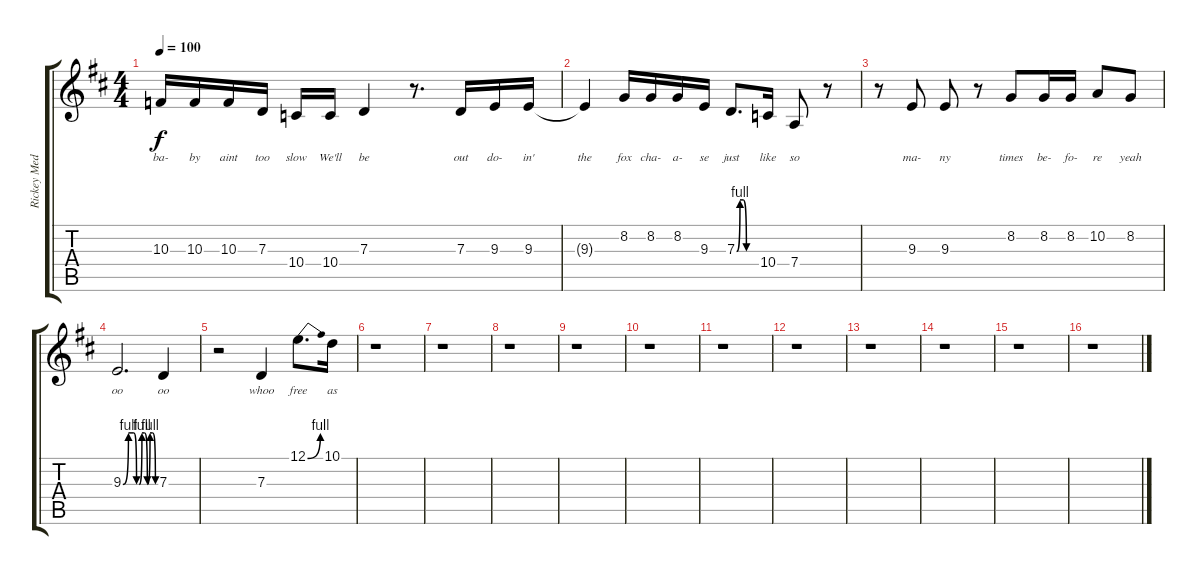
\track ("Rickey Medlocke Vocals" "Rickey Med") {instrument violin}
\staff {score tabs}
\tuning (E4 B3 G3 D3 A2 E2) {hide}
\ts (4 4)
\tempo 100
\clef g2
\ks d
10.3.16{lyrics (0 "ba-") lyrics (1 "") lyrics (2 "") lyrics (3 "") lyrics (4 "") dy f} 10.3.16{lyrics (0 "by") lyrics (1 "") lyrics (2 "") lyrics (3 "") lyrics (4 "")} 10.3.16{lyrics (0 "aint") lyrics (1 "") lyrics (2 "") lyrics (3 "") lyrics (4 "")} 7.3.16{lyrics (0 "too") lyrics (1 "") lyrics (2 "") lyrics (3 "") lyrics (4 "")} 10.4.16{lyrics (0 "slow") lyrics (1 "") lyrics (2 "") lyrics (3 "") lyrics (4 "")} 10.4.16{lyrics (0 "We'll") lyrics (1 "") lyrics (2 "") lyrics (3 "") lyrics (4 "")} 7.3.4{lyrics (0 "be") lyrics (1 "") lyrics (2 "") lyrics (3 "") lyrics (4 "")} r.8{d} 7.3.16{lyrics (0 "out") lyrics (1 "") lyrics (2 "") lyrics (3 "") lyrics (4 "")} 9.3.16{lyrics (0 "do-") lyrics (1 "") lyrics (2 "") lyrics (3 "") lyrics (4 "")} 9.3.16{lyrics (0 "in'") lyrics (1 "") lyrics (2 "") lyrics (3 "") lyrics (4 "")} |
9.3{t}.4{lyrics (0 "the") lyrics (1 "") lyrics (2 "") lyrics (3 "") lyrics (4 "")} 8.2.16{lyrics (0 "fox") lyrics (1 "") lyrics (2 "") lyrics (3 "") lyrics (4 "")} 8.2.16{lyrics (0 "cha-") lyrics (1 "") lyrics (2 "") lyrics (3 "") lyrics (4 "")} 8.2.16{lyrics (0 "a-") lyrics (1 "") lyrics (2 "") lyrics (3 "") lyrics (4 "")} 9.3.16{lyrics (0 "se") lyrics (1 "") lyrics (2 "") lyrics (3 "") lyrics (4 "")} 7.3{be (custom 0 0 10 4 20 4 30 0 60 0)}.8{d lyrics (0 "just") lyrics (1 "") lyrics (2 "") lyrics (3 "") lyrics (4 "")} 10.4.16{lyrics (0 "like") lyrics (1 "") lyrics (2 "") lyrics (3 "") lyrics (4 "")} 7.4.8{lyrics (0 "so") lyrics (1 "") lyrics (2 "") lyrics (3 "") lyrics (4 "")} r.8 |
r.8 9.3.8{lyrics (0 "ma-") lyrics (1 "") lyrics (2 "") lyrics (3 "") lyrics (4 "")} 9.3.8{lyrics (0 "ny") lyrics (1 "") lyrics (2 "") lyrics (3 "") lyrics (4 "")} r.8 8.2.8{lyrics (0 "times") lyrics (1 "") lyrics (2 "") lyrics (3 "") lyrics (4 "")} 8.2.16{lyrics (0 "be-") lyrics (1 "") lyrics (2 "") lyrics (3 "") lyrics (4 "")} 8.2.16{lyrics (0 "fo-") lyrics (1 "") lyrics (2 "") lyrics (3 "") lyrics (4 "")} 10.2.8{lyrics (0 "re") lyrics (1 "") lyrics (2 "") lyrics (3 "") lyrics (4 "")} 8.2.8{lyrics (0 "yeah") lyrics (1 "") lyrics (2 "") lyrics (3 "") lyrics (4 "")} |
9.3{be (custom 0 0 10 4 20 4 25 0 30 0 35 4 40 4 45 0 50 4 55 4 60 0)}.2{d lyrics (0 "oo") lyrics (1 "") lyrics (2 "") lyrics (3 "") lyrics (4 "")} 7.3.4{lyrics (0 "oo") lyrics (1 "") lyrics (2 "") lyrics (3 "") lyrics (4 "")} |
r.2 7.3.4{lyrics (0 "whoo") lyrics (1 "") lyrics (2 "") lyrics (3 "") lyrics (4 "")} 12.1{be (bend 0 0 60 4)}.8{d lyrics (0 "free") lyrics (1 "") lyrics (2 "") lyrics (3 "") lyrics (4 "")} 10.1.16{lyrics (0 "as") lyrics (1 "") lyrics (2 "") lyrics (3 "") lyrics (4 "")} |
r.1 |
r.1 |
r.1 |
r.1 |
r.1 |
r.1 |
r.1 |
r.1 |
r.1 |
r.1 |
r.1
